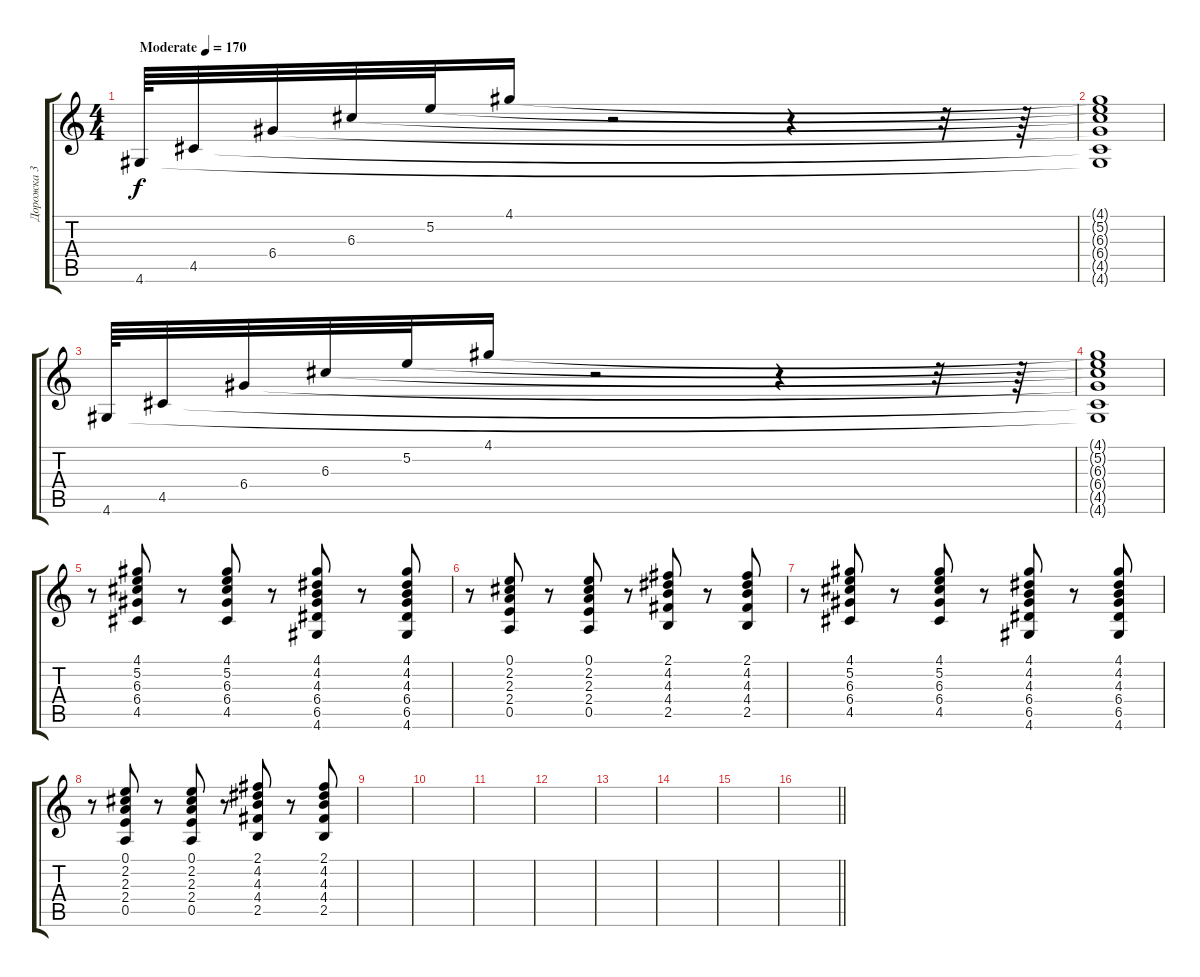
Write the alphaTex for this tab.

\track ("Дорожка 3" "Дорожка 3") {instrument acousticguitarsteel}
\staff {score tabs}
\tuning (E4 B3 G3 D3 A2 E2) {hide}
\ts (4 4)
\tempo (170 "Moderate")
\clef g2
\ks c
4.6.64{dy f instrument acousticguitarsteel} 4.5.32 6.4.32 6.3.32 5.2.32 4.1.16 r.2 r.4 r.32 r.64 |
(4.1{t} 5.2{t} 6.3{t} 6.4{t} 4.5{t} 4.6{t}).1 |
4.6.64 4.5.32 6.4.32 6.3.32 5.2.32 4.1.16 r.2 r.4 r.32 r.64 |
(4.1{t} 5.2{t} 6.3{t} 6.4{t} 4.5{t} 4.6{t}).1 |
r.8 (4.1 5.2 6.3 6.4 4.5).8 r.8 (4.1 5.2 6.3 6.4 4.5).8 r.8 (4.1 4.2 4.3 6.4 6.5 4.6).8 r.8 (4.1 4.2 4.3 6.4 6.5 4.6).8 |
r.8 (0.1 2.2 2.3 2.4 0.5).8 r.8 (0.1 2.2 2.3 2.4 0.5).8 r.8 (2.1 4.2 4.3 4.4 2.5).8 r.8 (2.1 4.2 4.3 4.4 2.5).8 |
r.8 (4.1 5.2 6.3 6.4 4.5).8 r.8 (4.1 5.2 6.3 6.4 4.5).8 r.8 (4.1 4.2 4.3 6.4 6.5 4.6).8 r.8 (4.1 4.2 4.3 6.4 6.5 4.6).8 |
r.8 (0.1 2.2 2.3 2.4 0.5).8 r.8 (0.1 2.2 2.3 2.4 0.5).8 r.8 (2.1 4.2 4.3 4.4 2.5).8 r.8 (2.1 4.2 4.3 4.4 2.5).8 |
|
|
|
|
|
|
|
\barLineRight lightlight
